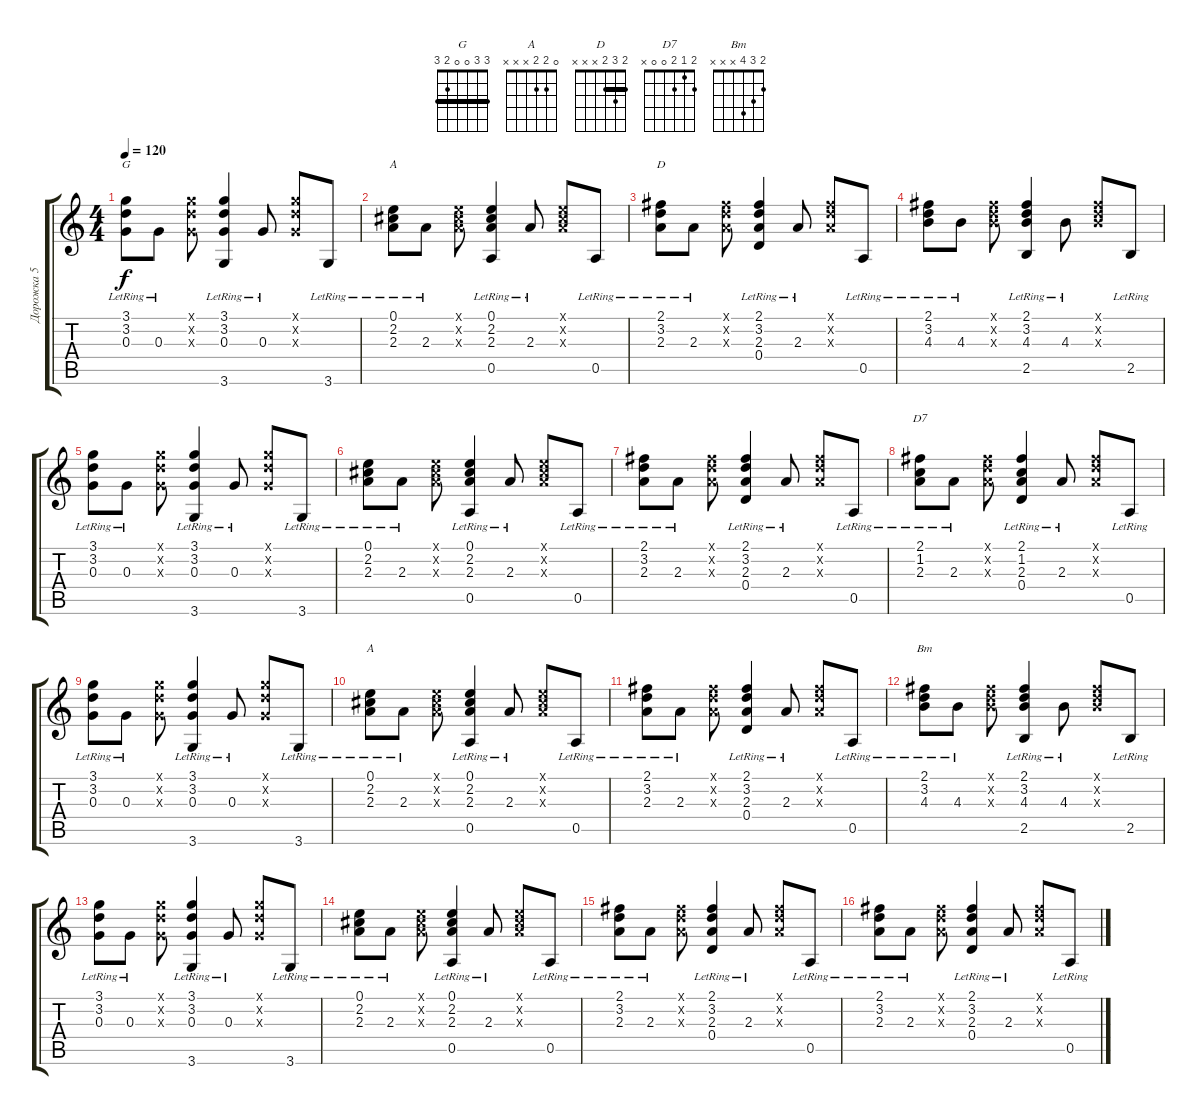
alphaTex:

\track ("Дорожка 5" "Дорожка 5") {instrument acousticguitarsteel}
\staff {score tabs}
\tuning (E4 B3 G3 D3 A2 E2) {hide}
\chord ("G" 3 3 0 0 2 3) {barre 3}
\chord ("A" 0 2 2 2 0 x)
\chord ("D" 2 3 2 x x x) {barre 2}
\chord ("D7" 2 1 2 0 0 x)
\chord ("A" 0 2 2 x x x)
\chord ("Bm" 2 3 4 x x x)
\ts (4 4)
\tempo 120
\clef g2
\ks c
(3.1{lr} 3.2{lr} 0.3{lr}).8{ch "G" dy f} 0.3{lr}.8 (3.1{x} 3.2{x} 0.3{x}).8 (3.1{lr} 3.2{lr} 0.3{lr} 3.6{lr}).4 0.3{lr}.8 (3.1{x} 3.2{x} 0.3{x}).8 3.6{lr}.8 |
(0.1{lr} 2.2{lr} 2.3{lr}).8{ch "A"} 2.3{lr}.8 (0.1{x} 2.2{x} 2.3{x}).8 (0.1{lr} 2.2{lr} 2.3{lr} 0.5{lr}).4 2.3{lr}.8 (0.1{x} 2.2{x} 2.3{x}).8 0.5{lr}.8 |
(2.1{lr} 3.2{lr} 2.3{lr}).8{ch "D"} 2.3{lr}.8 (2.1{x} 3.2{x} 2.3{x}).8 (2.1{lr} 3.2{lr} 2.3{lr} 0.4{lr}).4 2.3{lr}.8 (2.1{x} 3.2{x} 2.3{x}).8 0.5{lr}.8 |
(2.1{lr} 3.2{lr} 4.3{lr}).8 4.3{lr}.8 (2.1{x} 3.2{x} 4.3{x}).8 (2.1{lr} 3.2{lr} 4.3{lr} 2.5{lr}).4 4.3{lr}.8 (2.1{x} 3.2{x} 4.3{x}).8 2.5{lr}.8 |
(3.1{lr} 3.2{lr} 0.3{lr}).8 0.3{lr}.8 (3.1{x} 3.2{x} 0.3{x}).8 (3.1{lr} 3.2{lr} 0.3{lr} 3.6{lr}).4 0.3{lr}.8 (3.1{x} 3.2{x} 0.3{x}).8 3.6{lr}.8 |
(0.1{lr} 2.2{lr} 2.3{lr}).8 2.3{lr}.8 (0.1{x} 2.2{x} 2.3{x}).8 (0.1{lr} 2.2{lr} 2.3{lr} 0.5{lr}).4 2.3{lr}.8 (0.1{x} 2.2{x} 2.3{x}).8 0.5{lr}.8 |
(2.1{lr} 3.2{lr} 2.3{lr}).8 2.3{lr}.8 (2.1{x} 3.2{x} 2.3{x}).8 (2.1{lr} 3.2{lr} 2.3{lr} 0.4{lr}).4 2.3{lr}.8 (2.1{x} 3.2{x} 2.3{x}).8 0.5{lr}.8 |
(2.1{lr} 1.2{lr} 2.3{lr}).8{ch "D7"} 2.3{lr}.8 (2.1{x} 3.2{x} 2.3{x}).8 (2.1{lr} 1.2{lr} 2.3{lr} 0.4{lr}).4 2.3{lr}.8 (2.1{x} 3.2{x} 2.3{x}).8 0.5{lr}.8 |
(3.1{lr} 3.2{lr} 0.3{lr}).8 0.3{lr}.8 (3.1{x} 3.2{x} 0.3{x}).8 (3.1{lr} 3.2{lr} 0.3{lr} 3.6{lr}).4 0.3{lr}.8 (3.1{x} 3.2{x} 0.3{x}).8 3.6{lr}.8 |
(0.1{lr} 2.2{lr} 2.3{lr}).8{ch "A"} 2.3{lr}.8 (0.1{x} 2.2{x} 2.3{x}).8 (0.1{lr} 2.2{lr} 2.3{lr} 0.5{lr}).4 2.3{lr}.8 (0.1{x} 2.2{x} 2.3{x}).8 0.5{lr}.8 |
(2.1{lr} 3.2{lr} 2.3{lr}).8 2.3{lr}.8 (2.1{x} 3.2{x} 2.3{x}).8 (2.1{lr} 3.2{lr} 2.3{lr} 0.4{lr}).4 2.3{lr}.8 (2.1{x} 3.2{x} 2.3{x}).8 0.5{lr}.8 |
(2.1{lr} 3.2{lr} 4.3{lr}).8{ch "Bm"} 4.3{lr}.8 (2.1{x} 3.2{x} 4.3{x}).8 (2.1{lr} 3.2{lr} 4.3{lr} 2.5{lr}).4 4.3{lr}.8 (2.1{x} 3.2{x} 4.3{x}).8 2.5{lr}.8 |
(3.1{lr} 3.2{lr} 0.3{lr}).8 0.3{lr}.8 (3.1{x} 3.2{x} 0.3{x}).8 (3.1{lr} 3.2{lr} 0.3{lr} 3.6{lr}).4 0.3{lr}.8 (3.1{x} 3.2{x} 0.3{x}).8 3.6{lr}.8 |
(0.1{lr} 2.2{lr} 2.3{lr}).8 2.3{lr}.8 (0.1{x} 2.2{x} 2.3{x}).8 (0.1{lr} 2.2{lr} 2.3{lr} 0.5{lr}).4 2.3{lr}.8 (0.1{x} 2.2{x} 2.3{x}).8 0.5{lr}.8 |
(2.1{lr} 3.2{lr} 2.3{lr}).8 2.3{lr}.8 (2.1{x} 3.2{x} 2.3{x}).8 (2.1{lr} 3.2{lr} 2.3{lr} 0.4{lr}).4 2.3{lr}.8 (2.1{x} 3.2{x} 2.3{x}).8 0.5{lr}.8 |
(2.1{lr} 3.2{lr} 2.3{lr}).8 2.3{lr}.8 (2.1{x} 3.2{x} 2.3{x}).8 (2.1{lr} 3.2{lr} 2.3{lr} 0.4{lr}).4 2.3{lr}.8 (2.1{x} 3.2{x} 2.3{x}).8 0.5{lr}.8
